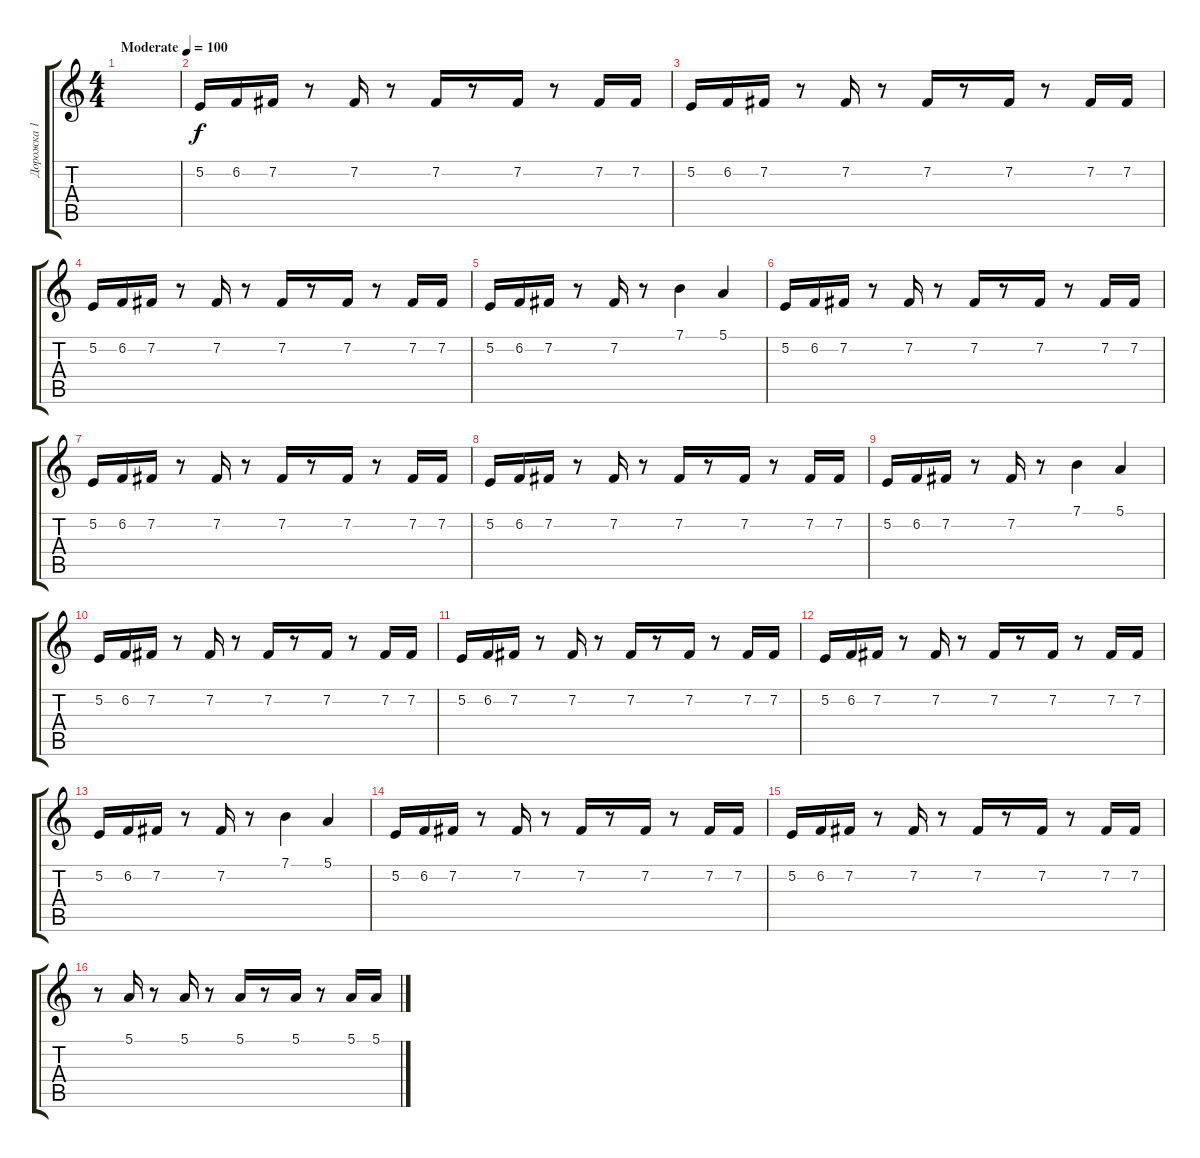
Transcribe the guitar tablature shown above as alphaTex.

\track ("Дорожка 1" "Дорожка 1") {instrument electricpiano2}
\staff {score tabs}
\tuning (E4 B3 G3 D3 A2 E2) {hide}
\ts (4 4)
\tempo (100 "Moderate")
\clef g2
\ks c
|
5.2.16 6.2.16 7.2.16 r.8 7.2.16 r.8 7.2.16 r.8 7.2.16 r.8 7.2.16 7.2.16 |
5.2.16 6.2.16 7.2.16 r.8 7.2.16 r.8 7.2.16 r.8 7.2.16 r.8 7.2.16 7.2.16 |
5.2.16 6.2.16 7.2.16 r.8 7.2.16 r.8 7.2.16 r.8 7.2.16 r.8 7.2.16 7.2.16 |
5.2.16 6.2.16 7.2.16 r.8 7.2.16 r.8 7.1.4 5.1.4 |
5.2.16 6.2.16 7.2.16 r.8 7.2.16 r.8 7.2.16 r.8 7.2.16 r.8 7.2.16 7.2.16 |
5.2.16 6.2.16 7.2.16 r.8 7.2.16 r.8 7.2.16 r.8 7.2.16 r.8 7.2.16 7.2.16 |
5.2.16 6.2.16 7.2.16 r.8 7.2.16 r.8 7.2.16 r.8 7.2.16 r.8 7.2.16 7.2.16 |
5.2.16 6.2.16 7.2.16 r.8 7.2.16 r.8 7.1.4 5.1.4 |
5.2.16 6.2.16 7.2.16 r.8 7.2.16 r.8 7.2.16 r.8 7.2.16 r.8 7.2.16 7.2.16 |
5.2.16 6.2.16 7.2.16 r.8 7.2.16 r.8 7.2.16 r.8 7.2.16 r.8 7.2.16 7.2.16 |
5.2.16 6.2.16 7.2.16 r.8 7.2.16 r.8 7.2.16 r.8 7.2.16 r.8 7.2.16 7.2.16 |
5.2.16 6.2.16 7.2.16 r.8 7.2.16 r.8 7.1.4 5.1.4 |
5.2.16 6.2.16 7.2.16 r.8 7.2.16 r.8 7.2.16 r.8 7.2.16 r.8 7.2.16 7.2.16 |
5.2.16 6.2.16 7.2.16 r.8 7.2.16 r.8 7.2.16 r.8 7.2.16 r.8 7.2.16 7.2.16 |
r.8 5.1.16 r.8 5.1.16 r.8 5.1.16 r.8 5.1.16 r.8 5.1.16 5.1.16
